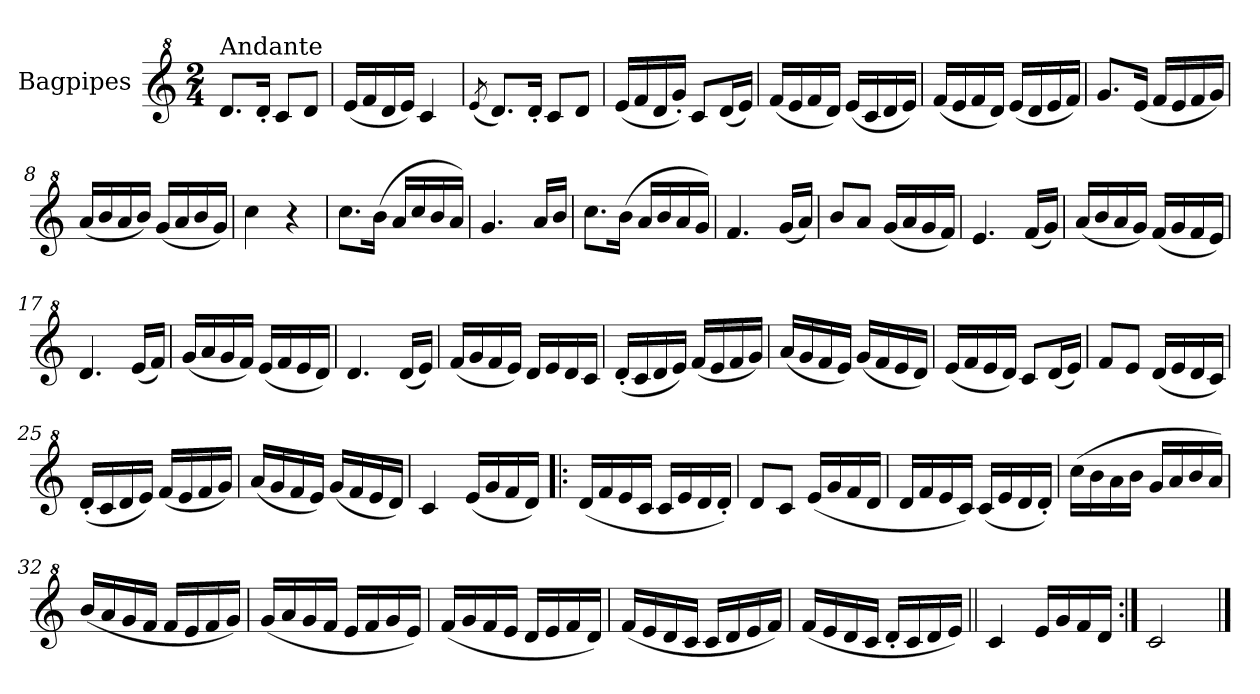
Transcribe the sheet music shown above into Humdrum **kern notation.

**kern
*part1
*staff1
*I"Bagpipes
*I'Bag
*clefG^2
*k[]
*C:
*M2/4
=1
!LO:TX:a:t=Andante
8.dd/L
16dd'/Jk
8cc/L
8dd/J
=2
(16ee/LL
16ff/
16dd/
16ee/JJ)
4cc/
=3
(8qee/
8.dd/L)
16dd'/Jk
8cc/L
8dd/J
=4
(16ee/LL
16ff/
16dd/
16gg'/JJ)
8cc/L
(16dd/L
16ee/JJ)
=5
(16ff/LL
16ee/
16ff/
16dd/JJ)
(16ee/LL
16cc/
16dd/
16ee/JJ)
=6
(16ff/LL
16ee/
16ff/
16dd/JJ)
(16ee/LL
16dd/
16ee/
16ff/JJ)
=7
8.gg/L
(16ee/Jk
16ff/LL
16ee/
16ff/
16gg/JJ)
!!LO:LB:g=z
=8
(16aa/LL
16bb/
16aa/
16bb/JJ)
(16gg/LL
16aa/
16bb/
16gg/JJ)
=9
4ccc\
4r
=10
8.ccc\L
(16bb\Jk
16aa/LL
16ccc/
16bb/
16aa/JJ)
=11
4.gg/
16aa/LL
16bb/JJ
=12
8.ccc\L
(16bb\Jk
16aa/LL
16bb/
16aa/
16gg/JJ)
=13
4.ff/
(16gg/LL
16aa/JJ)
=14
8bb/L
8aa/J
(16gg/LL
16aa/
16gg/
16ff/JJ)
=15
4.ee/
(16ff/LL
16gg/JJ)
!!LO:LB:g=z
=16
(16aa/LL
16bb/
16aa/
16gg/JJ)
(16ff/LL
16gg/
16ff/
16ee/JJ)
=17
4.dd/
(16ee/LL
16ff/JJ)
=18
(16gg/LL
16aa/
16gg/
16ff/JJ)
(16ee/LL
16ff/
16ee/
16dd/JJ)
=19
4.dd/
(16dd/LL
16ee/JJ)
=20
(16ff/LL
16gg/
16ff/
16ee/JJ)
16dd/LL
16ee/
16dd/
16cc/JJ
=21
(16dd'/LL
16cc/
16dd/
16ee/JJ)
(16ff/LL
16ee/
16ff/
16gg/JJ)
=22
(16aa/LL
16gg/
16ff/
16ee/JJ)
(16gg/LL
16ff/
16ee/
16dd/JJ)
!!LO:LB:g=z
=23
(16ee/LL
16ff/
16ee/
16dd/JJ)
8cc/L
(16dd/L
16ee/JJ)
=24
8ff/L
8ee/J
(16dd/LL
16ee/
16dd/
16cc/JJ)
=25
(16dd'/LL
16cc/
16dd/
16ee/JJ)
(16ff/LL
16ee/
16ff/
16gg/JJ)
=26
(16aa/LL
16gg/
16ff/
16ee/JJ)
(16gg/LL
16ff/
16ee/
16dd/JJ)
=27
4cc/
(16ee/LL
16gg/
16ff/
16dd/JJ)
=28!|:
(16dd/LL
16ff/
16ee/
16cc/JJ
16cc/LL
16ee/
16dd/
16dd'/JJ)
!!LO:LB:g=z
=29
8dd/L
8cc/J
(16ee/LL
16gg/
16ff/
16dd/JJ
=30
16dd/LL
16ff/
16ee/
16cc/JJ)
(16cc/LL
16ee/
16dd/
16dd'/JJ)
=31
(16ccc\LL
16bb\
16aa\
16bb\JJ
16gg/LL
16aa/
16bb/
16aa/JJ)
=32
(16bb/LL
16aa/
16gg/
16ff/JJ
16ff/LL
16ee/
16ff/
16gg/JJ)
=33
(16gg/LL
16aa/
16gg/
16ff/JJ
16ee/LL
16ff/
16gg/
16ee/JJ)
=34
(16ff/LL
16gg/
16ff/
16ee/JJ
16dd/LL
16ee/
16ff/
16dd/JJ)
!!LO:LB:g=z
=35
(16ff/LL
16ee/
16dd/
16cc/JJ
16cc/LL
16dd/
16ee/
16ff/JJ)
=36
(16ff/LL
16ee/
16dd/
16cc/JJ
16dd'/LL
16cc/
16dd/
16ee/JJ)
=37||
4cc/
16ee/LL
16gg/
16ff/
16dd/JJ
=38:|!
2cc/
==
*-
